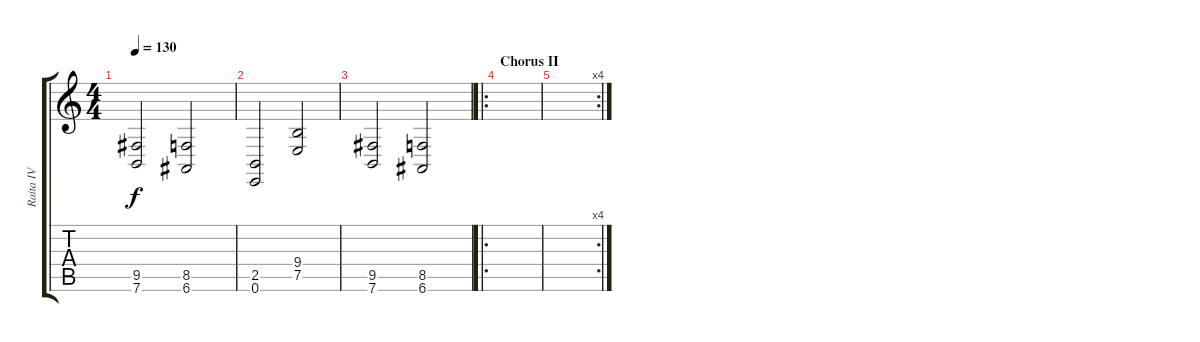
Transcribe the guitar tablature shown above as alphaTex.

\track ("Raita IV" "Raita IV") {instrument accordion}
\staff {score tabs}
\tuning (E4 B3 G3 D3 A2 E2) {hide}
\ts (4 4)
\tempo 130
\clef g2
\ks c
(9.5 7.6).2{dy f} (8.5 6.6).2 |
(2.5 0.6).2 (9.4 7.5).2 |
(9.5 7.6).2 (8.5 6.6).2 |
\ro
\section ("" "Chorus II")
|
\rc 4
